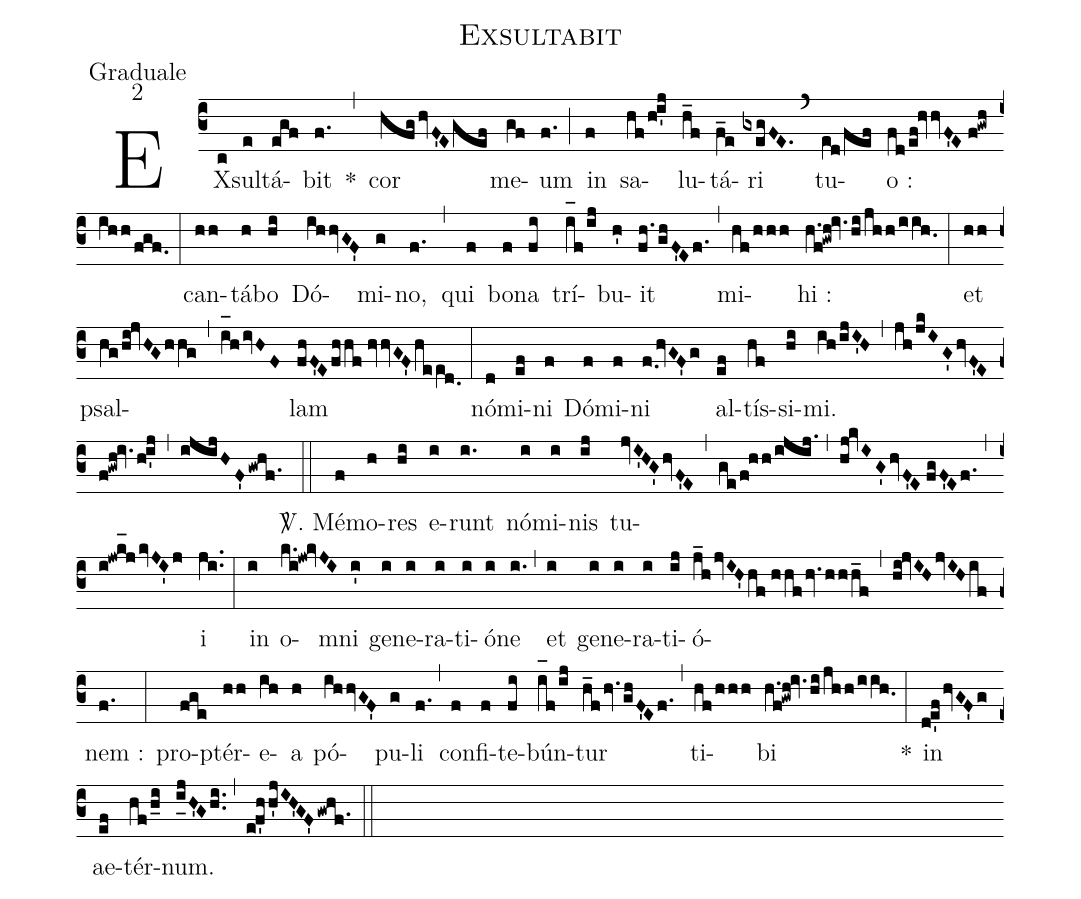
name:Exsultabit;
office-part:Graduale;
mode:2;
%%
(c3) EX(c)sul(e)tá(egf)bit(f.) *(,) cor(hfghvF'Egef) me(gf)um(f.) (;) in(f) sa(hf/hi'j)lu(h_f)tá(f_e)ri(gxegFE.) (`) tu(e[ll:1]d/fef)o :(fd/ef!hvvF'E//f!gwh/ihh/fgf.) (:) can(hh)tá(h)bo(hi) Dó(ihhvGF')mi(g)no,(f.) (,) qui(f) bo(f)na(fi) trí(i_[oh:h]f/ij)bu(h')it(fh./ghF'Ef.) (,) mi(hf/hhh)hi :(h.f!gwh!iv.hi/jhh/iih.0) (:) et(hh) psal(hg/hi!jvHGhhg)(,)(i_[oh:h]hivHF)lam(fhF'Efhhf//hvvGF'hee[ll:1]d.0) (:) nó(d)mi(ef)ni(f) Dó(f)mi(f)ni(f.0/[-0.5]hvGF'g) al(ef)tís(hf)si(hi)mi.(ih/ijI'H) (,) (jh/jkIG'hvF'E//f!gwh!iv.hi'j) (,) (ijijHF'gwhf.1) (::) <sp>V/</sp>. Mé(f)mo(h)res(hi) e(i)runt(i.) nó(i)mi(i)nis(ij) tu(jvI'HG'hvF'E)(,)(ge/f!hh/ijij.)(,)(hj!kvIG'hvF'E//fgF'Ef.)(,)(i!jwk_[hl:1]jkvJI'j)i(ji..) (:) in(i) o(k.i!jw!kvJI)mni(i') ge(i)ne(i)ra(i)ti(i)ó(i)ne(i.) (,) et(i) ge(i)ne(i)ra(i)ti(ij)ó(j_hjvIH'hf//hhfhv.hhh_f)(,)(hi!jvIHjvIHif)nem :(f.) (:) pro(fge)ptér(hh)e(ih)a(h) pó(ihhvGF')pu(g)li(f.) (,) con(f)fi(f)te(fi)bún(i_[oh:h]f/ij)tur(h_fhv.ghF'Ef.) (,) ti(hf/hhh)bi(h.f!gwh!iv.hi/jhh/iih.0) <clear>*(:) in(de'fhvGF'g) ae(ef)tér(hf/h_i)num.(i_[uh:l]jH'Ghi..) (,) (ef'hh'jIH'GF'gwhf.1) (::)
